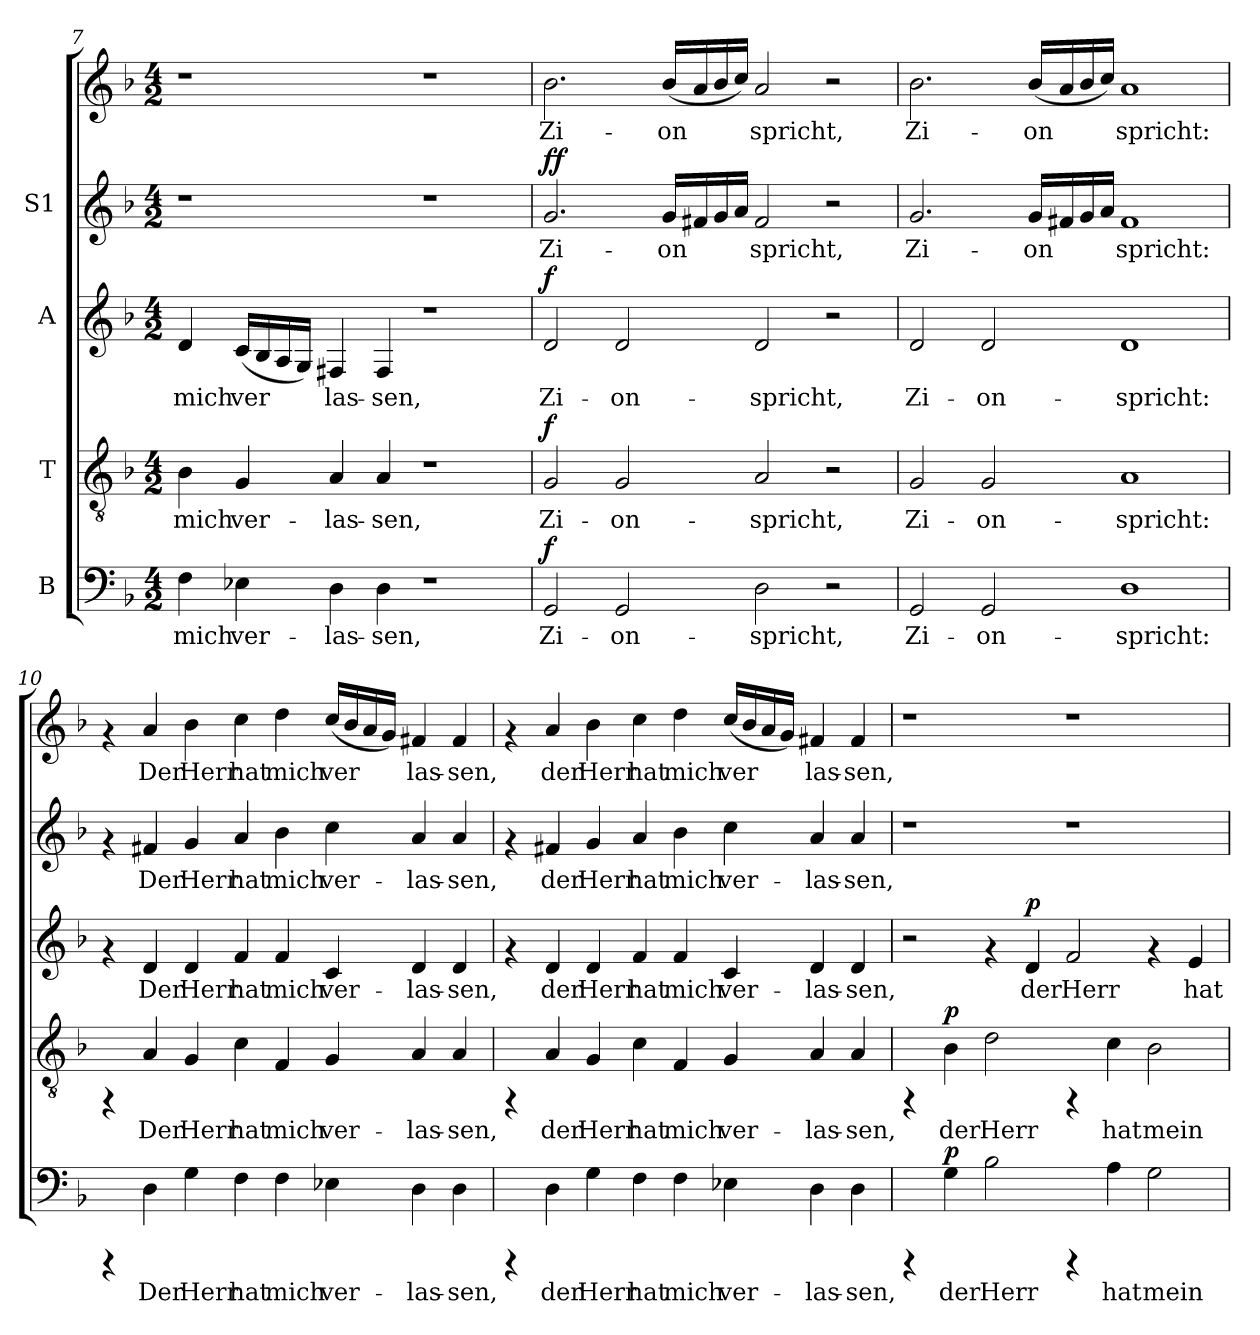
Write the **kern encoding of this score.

**kern	**text	**dynam	**kern	**text	**dynam	**kern	**text	**dynam	**kern	**text	**kern	**text	**dynam
*part4	*part4	*part4	*part3	*part3	*part3	*part2	*part2	*part2	*part1	*part1	*part1	*part1	*part1
*staff5	*staff5	*staff5	*staff4	*staff4	*staff4	*staff3	*staff3	*staff3	*staff2	*staff2	*staff1	*staff1	*staff1/2
*I"B	*	*	*I"T	*	*	*I"A	*	*	*I"S1	*	*	*	*
*clefF4	*	*	*clefGv2	*	*	*clefG2	*	*	*clefG2	*	*clefG2	*	*
*k[b-]	*	*	*k[b-]	*	*	*k[b-]	*	*	*k[b-]	*	*k[b-]	*	*
*F:	*	*	*F:	*	*	*F:	*	*	*F:	*	*F:	*	*
*M4/2	*	*	*M4/2	*	*	*M4/2	*	*	*M4/2	*	*M4/2	*	*
=7	=7	=7	=7	=7	=7	=7	=7	=7	=7	=7	=7	=7	=7
!	!LO:LY:b:cj	!	!	!LO:LY:b:cj	!	!	!LO:LY:b:cj	!	!	!	!	!	!
4F\	mich	.	4B-\	mich	.	4d/	mich	.	1r	.	1r	.	.
!	!LO:LY:b:cj	!	!	!LO:LY:b:cj	!	!	!LO:LY:b:cj	!	!	!	!	!	!
4E-X\	ver-	.	4G/	ver-	.	(<16c/L	ver-	.	.	.	.	.	.
!	!	!	!	!	!	!	!LO:LY:b:cj	!	!	!	!	!	!
.	.	.	.	.	.	16B-/	-	.	.	.	.	.	.
!	!	!	!	!	!	!	!LO:LY:b:cj	!	!	!	!	!	!
.	.	.	.	.	.	16A/	.	.	.	.	.	.	.
!	!	!	!	!	!	!	!LO:LY:b:cj	!	!	!	!	!	!
.	.	.	.	.	.	16G/J)	.	.	.	.	.	.	.
!	!LO:LY:b:cj	!	!	!LO:LY:b:cj	!	!	!LO:LY:b:cj	!	!	!	!	!	!
4D\	-las-	.	4A/	-las-	.	4F#X/	las-	.	.	.	.	.	.
!	!LO:LY:b:cj	!	!	!LO:LY:b:cj	!	!	!LO:LY:b:cj	!	!	!	!	!	!
4D\	-sen,	.	4A/	-sen,	.	4F#/	-sen,	.	.	.	.	.	.
1r	.	.	1r	.	.	1r	.	.	1r	.	1r	.	.
=8	=8	=8	=8	=8	=8	=8	=8	=8	=8	=8	=8	=8	=8
!	!LO:LY:b:cj	!LO:DY:a	!	!LO:LY:b:cj	!LO:DY:a	!	!LO:LY:b:cj	!LO:DY:a	!	!LO:LY:b:cj	!	!LO:LY:b:cj	!LO:DY:a=2
!	!	!	!	!	!	!	!	!	!	!	!	!	!LO:DY:n=1:a
2GG/	Zi-	f	2G/	Zi-	f	2d/	Zi-	f	2.g/	Zi-	2.b-\	Zi-	f f
!	!LO:LY:b:cj	!	!	!LO:LY:b:cj	!	!	!LO:LY:b:cj	!	!	!	!	!	!
2GG/	-on-	.	2G/	-on-	.	2d/	-on-	.	.	.	.	.	.
!	!	!	!	!	!	!	!	!	!	!LO:LY:b:cj	!	!LO:LY:b:cj	!
.	.	.	.	.	.	.	.	.	16g/L	-on-	(<16b-/L	-on-	.
!	!	!	!	!	!	!	!	!	!	!LO:LY:b:cj	!	!LO:LY:b:cj	!
.	.	.	.	.	.	.	.	.	16f#X/	-	16a/	-	.
!	!	!	!	!	!	!	!	!	!	!LO:LY:b:cj	!	!LO:LY:b:cj	!
.	.	.	.	.	.	.	.	.	16g/	.	16b-/	.	.
!	!	!	!	!	!	!	!	!	!	!LO:LY:b:cj	!	!LO:LY:b:cj	!
.	.	.	.	.	.	.	.	.	16a/J	.	16cc/J)	.	.
!	!LO:LY:b:cj	!	!	!LO:LY:b:cj	!	!	!LO:LY:b:cj	!	!	!LO:LY:b:cj	!	!LO:LY:b:cj	!
2D\	-spricht,	.	2A/	-spricht,	.	2d/	-spricht,	.	2f#/	spricht,	2a/	spricht,	.
2r	.	.	2r	.	.	2r	.	.	2r	.	2r	.	.
!!LO:LB:g=z
=9	=9	=9	=9	=9	=9	=9	=9	=9	=9	=9	=9	=9	=9
!	!LO:LY:b:cj	!	!	!LO:LY:b:cj	!	!	!LO:LY:b:cj	!	!	!LO:LY:b:cj	!	!LO:LY:b:cj	!
2GG/	Zi-	.	2G/	Zi-	.	2d/	Zi-	.	2.g/	Zi-	2.b-\	Zi-	.
!	!LO:LY:b:cj	!	!	!LO:LY:b:cj	!	!	!LO:LY:b:cj	!	!	!	!	!	!
2GG/	-on-	.	2G/	-on-	.	2d/	-on-	.	.	.	.	.	.
!	!	!	!	!	!	!	!	!	!	!LO:LY:b:cj	!	!LO:LY:b:cj	!
.	.	.	.	.	.	.	.	.	16g/L	-on-	(<16b-/L	-on-	.
!	!	!	!	!	!	!	!	!	!	!LO:LY:b:cj	!	!LO:LY:b:cj	!
.	.	.	.	.	.	.	.	.	16f#X/	-	16a/	-	.
!	!	!	!	!	!	!	!	!	!	!LO:LY:b:cj	!	!LO:LY:b:cj	!
.	.	.	.	.	.	.	.	.	16g/	.	16b-/	.	.
!	!	!	!	!	!	!	!	!	!	!LO:LY:b:cj	!	!LO:LY:b:cj	!
.	.	.	.	.	.	.	.	.	16a/J	.	16cc/J)	.	.
!	!LO:LY:b:cj	!	!	!LO:LY:b:cj	!	!	!LO:LY:b:cj	!	!	!LO:LY:b:cj	!	!LO:LY:b:cj	!
1D	-spricht:	.	1A	-spricht:	.	1d	-spricht:	.	1f#	spricht:	1a	spricht:	.
=10	=10	=10	=10	=10	=10	=10	=10	=10	=10	=10	=10	=10	=10
4rCCC	.	.	4rFF	.	.	4rf	.	.	4rf	.	4rf	.	.
!	!LO:LY:b:cj	!	!	!LO:LY:b:cj	!	!	!LO:LY:b:cj	!	!	!LO:LY:b:cj	!	!LO:LY:b:cj	!
4D\	Der	.	4A/	Der	.	4d/	Der	.	4f#X/	Der	4a/	Der	.
!	!LO:LY:b:cj	!	!	!LO:LY:b:cj	!	!	!LO:LY:b:cj	!	!	!LO:LY:b:cj	!	!LO:LY:b:cj	!
4G\	Herr	.	4G/	Herr	.	4d/	Herr	.	4g/	Herr	4b-\	Herr	.
!	!LO:LY:b:cj	!	!	!LO:LY:b:cj	!	!	!LO:LY:b:cj	!	!	!LO:LY:b:cj	!	!LO:LY:b:cj	!
4F\	hat	.	4c\	hat	.	4f/	hat	.	4a/	hat	4cc\	hat	.
!	!LO:LY:b:cj	!	!	!LO:LY:b:cj	!	!	!LO:LY:b:cj	!	!	!LO:LY:b:cj	!	!LO:LY:b:cj	!
4F\	mich	.	4F/	mich	.	4f/	mich	.	4b-\	mich	4dd\	mich	.
!	!LO:LY:b:cj	!	!	!LO:LY:b:cj	!	!	!LO:LY:b:cj	!	!	!LO:LY:b:cj	!	!LO:LY:b:cj	!
4E-X\	ver-	.	4G/	ver-	.	4c/	ver-	.	4cc\	ver-	(<16cc/L	ver-	.
!	!	!	!	!	!	!	!	!	!	!	!	!LO:LY:b:cj	!
.	.	.	.	.	.	.	.	.	.	.	16b-/	-	.
!	!	!	!	!	!	!	!	!	!	!	!	!LO:LY:b:cj	!
.	.	.	.	.	.	.	.	.	.	.	16a/	.	.
!	!	!	!	!	!	!	!	!	!	!	!	!LO:LY:b:cj	!
.	.	.	.	.	.	.	.	.	.	.	16g/J)	.	.
!	!LO:LY:b:cj	!	!	!LO:LY:b:cj	!	!	!LO:LY:b:cj	!	!	!LO:LY:b:cj	!	!LO:LY:b:cj	!
4D\	-las-	.	4A/	-las-	.	4d/	-las-	.	4a/	-las-	4f#X/	las-	.
!	!LO:LY:b:cj	!	!	!LO:LY:b:cj	!	!	!LO:LY:b:cj	!	!	!LO:LY:b:cj	!	!LO:LY:b:cj	!
4D\	-sen,	.	4A/	-sen,	.	4d/	-sen,	.	4a/	-sen,	4f#/	-sen,	.
!!LO:LB:g=z
=11	=11	=11	=11	=11	=11	=11	=11	=11	=11	=11	=11	=11	=11
4rCCC	.	.	4rFF	.	.	4rf	.	.	4rf	.	4rf	.	.
!	!LO:LY:b:cj	!	!	!LO:LY:b:cj	!	!	!LO:LY:b:cj	!	!	!LO:LY:b:cj	!	!LO:LY:b:cj	!
4D\	der	.	4A/	der	.	4d/	der	.	4f#X/	der	4a/	der	.
!	!LO:LY:b:cj	!	!	!LO:LY:b:cj	!	!	!LO:LY:b:cj	!	!	!LO:LY:b:cj	!	!LO:LY:b:cj	!
4G\	Herr	.	4G/	Herr	.	4d/	Herr	.	4g/	Herr	4b-\	Herr	.
!	!LO:LY:b:cj	!	!	!LO:LY:b:cj	!	!	!LO:LY:b:cj	!	!	!LO:LY:b:cj	!	!LO:LY:b:cj	!
4F\	hat	.	4c\	hat	.	4f/	hat	.	4a/	hat	4cc\	hat	.
!	!LO:LY:b:cj	!	!	!LO:LY:b:cj	!	!	!LO:LY:b:cj	!	!	!LO:LY:b:cj	!	!LO:LY:b:cj	!
4F\	mich	.	4F/	mich	.	4f/	mich	.	4b-\	mich	4dd\	mich	.
!	!LO:LY:b:cj	!	!	!LO:LY:b:cj	!	!	!LO:LY:b:cj	!	!	!LO:LY:b:cj	!	!LO:LY:b:cj	!
4E-X\	ver-	.	4G/	ver-	.	4c/	ver-	.	4cc\	ver-	(<16cc/L	ver-	.
!	!	!	!	!	!	!	!	!	!	!	!	!LO:LY:b:cj	!
.	.	.	.	.	.	.	.	.	.	.	16b-/	-	.
!	!	!	!	!	!	!	!	!	!	!	!	!LO:LY:b:cj	!
.	.	.	.	.	.	.	.	.	.	.	16a/	.	.
!	!	!	!	!	!	!	!	!	!	!	!	!LO:LY:b:cj	!
.	.	.	.	.	.	.	.	.	.	.	16g/J)	.	.
!	!LO:LY:b:cj	!	!	!LO:LY:b:cj	!	!	!LO:LY:b:cj	!	!	!LO:LY:b:cj	!	!LO:LY:b:cj	!
4D\	-las-	.	4A/	-las-	.	4d/	-las-	.	4a/	-las-	4f#X/	las-	.
!	!LO:LY:b:cj	!	!	!LO:LY:b:cj	!	!	!LO:LY:b:cj	!	!	!LO:LY:b:cj	!	!LO:LY:b:cj	!
4D\	-sen,	.	4A/	-sen,	.	4d/	-sen,	.	4a/	-sen,	4f#/	-sen,	.
=12	=12	=12	=12	=12	=12	=12	=12	=12	=12	=12	=12	=12	=12
4rCCC	.	.	4rFF	.	.	2r	.	.	1r	.	1r	.	.
!	!LO:LY:b:cj	!LO:DY:a	!	!LO:LY:b:cj	!LO:DY:a	!	!	!	!	!	!	!	!
4G\	der	p	4B-\	der	p	.	.	.	.	.	.	.	.
!	!LO:LY:b:cj	!	!	!LO:LY:b:cj	!	!	!	!	!	!	!	!	!
2B-\	Herr	.	2d\	Herr	.	4rf	.	.	.	.	.	.	.
!	!	!	!	!	!	!	!LO:LY:b:cj	!LO:DY:a	!	!	!	!	!
.	.	.	.	.	.	4d/	der	p	.	.	.	.	.
!	!	!	!	!	!	!	!LO:LY:b:cj	!	!	!	!	!	!
4rCCC	.	.	4rFF	.	.	2f/	Herr	.	1r	.	1r	.	.
!	!LO:LY:b:cj	!	!	!LO:LY:b:cj	!	!	!	!	!	!	!	!	!
4A\	hat	.	4c\	hat	.	.	.	.	.	.	.	.	.
!	!LO:LY:b:cj	!	!	!LO:LY:b:cj	!	!	!	!	!	!	!	!	!
2G\	mein	.	2B-\	mein	.	4rf	.	.	.	.	.	.	.
!	!	!	!	!	!	!	!LO:LY:b:cj	!	!	!	!	!	!
.	.	.	.	.	.	4e/	hat	.	.	.	.	.	.
=	=	=	=	=	=	=	=	=	=	=	=	=	=
*-	*-	*-	*-	*-	*-	*-	*-	*-	*-	*-	*-	*-	*-
